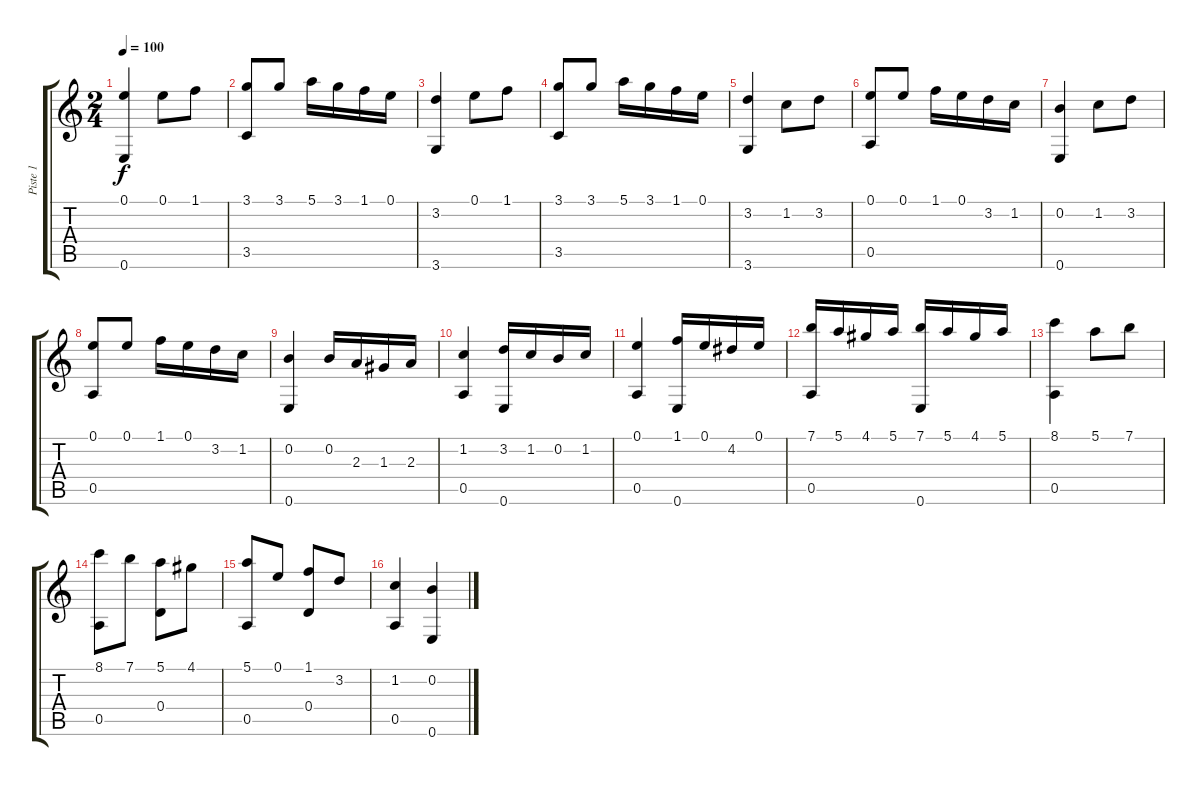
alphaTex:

\track ("Piste 1" "Piste 1") {instrument acousticguitarnylon}
\staff {score tabs}
\tuning (E4 B3 G3 D3 A2 E2) {hide}
\ts (2 4)
\tempo 100
\clef g2
\ks c
(0.1 0.6).4{dy f} 0.1.8 1.1.8 |
(3.1 3.5).8 3.1.8 5.1.16 3.1.16 1.1.16 0.1.16 |
(3.2 3.6).4 0.1.8 1.1.8 |
(3.1 3.5).8 3.1.8 5.1.16 3.1.16 1.1.16 0.1.16 |
(3.2 3.6).4 1.2.8 3.2.8 |
(0.1 0.5).8 0.1.8 1.1.16 0.1.16 3.2.16 1.2.16 |
(0.2 0.6).4 1.2.8 3.2.8 |
(0.1 0.5).8 0.1.8 1.1.16 0.1.16 3.2.16 1.2.16 |
(0.2 0.6).4 0.2.16 2.3.16 1.3.16 2.3.16 |
(1.2 0.5).4 (3.2 0.6).16 1.2.16 0.2.16 1.2.16 |
(0.1 0.5).4 (1.1 0.6).16 0.1.16 4.2.16 0.1.16 |
(7.1 0.5).16 5.1.16 4.1.16 5.1.16 (7.1 0.6).16 5.1.16 4.1.16 5.1.16 |
(8.1 0.5).4 5.1.8 7.1.8 |
(8.1 0.5).8 7.1.8 (5.1 0.4).8 4.1.8 |
(5.1 0.5).8 0.1.8 (1.1 0.4).8 3.2.8 |
(1.2 0.5).4 (0.2 0.6).4
